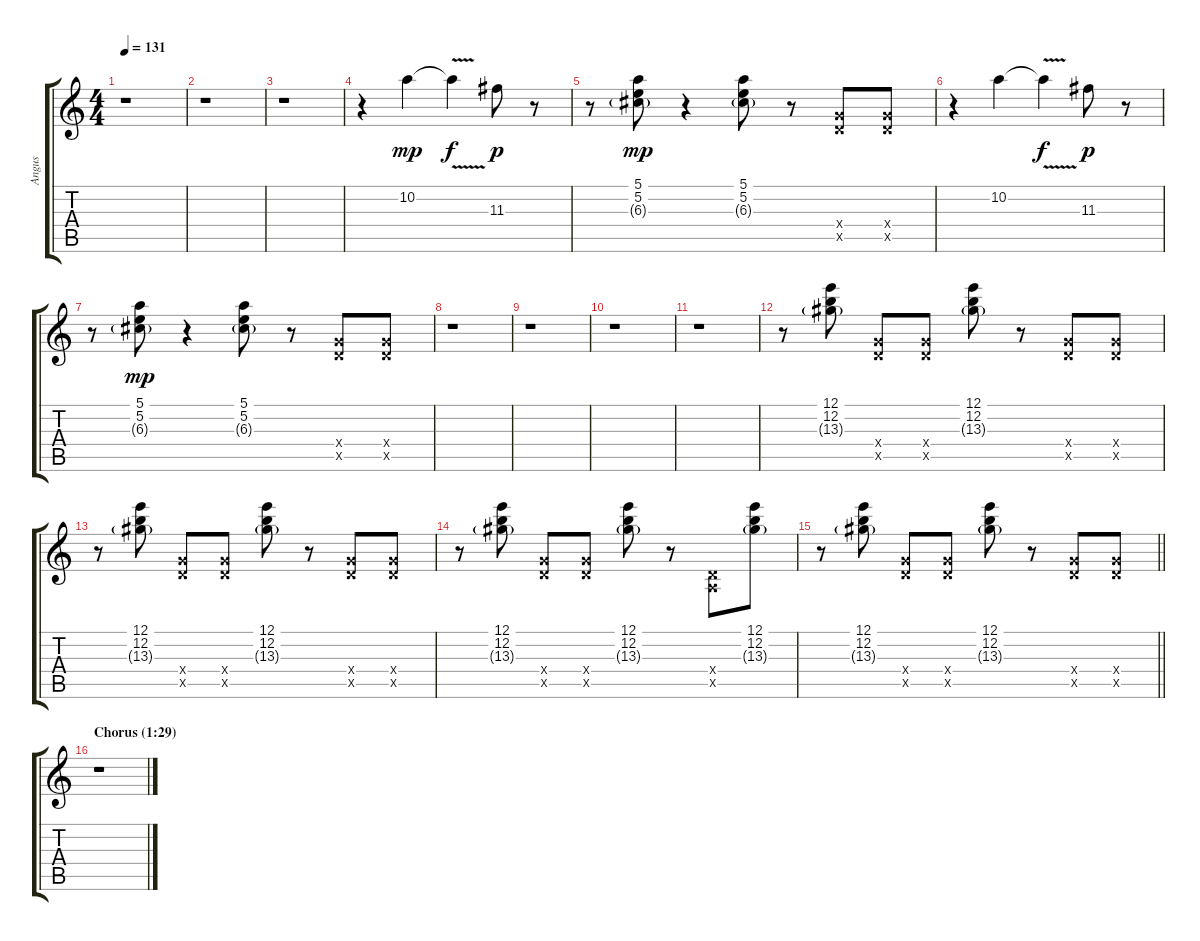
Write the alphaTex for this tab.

\track ("Angus" "Angus") {instrument distortionguitar}
\staff {score tabs}
\tuning (E4 B3 G3 D3 A2 E2) {hide}
\ts (4 4)
\tempo 131
\clef g2
\ks c
r.1{dy mp} |
r.1 |
r.1 |
r.4 10.2.4 10.2{v t}.4{dy f} 11.3.8{dy p} r.8 |
r.8 (5.1 5.2 6.3{g}).8{dy mp} r.4 (5.1 5.2 6.3{g}).8 r.8 (5.4{x} 5.5{x}).8 (5.4{x} 5.5{x}).8 |
r.4 10.2.4 10.2{v t}.4{dy f} 11.3.8{dy p} r.8 |
r.8 (5.1 5.2 6.3{g}).8{dy mp} r.4 (5.1 5.2 6.3{g}).8 r.8 (5.4{x} 5.5{x}).8 (5.4{x} 5.5{x}).8 |
r.1 |
r.1 |
r.1 |
r.1 |
r.8 (12.1 12.2 13.3{g}).8 (5.4{x} 5.5{x}).8 (5.4{x} 5.5{x}).8 (12.1 12.2 13.3{g}).8 r.8 (5.4{x} 5.5{x}).8 (5.4{x} 5.5{x}).8 |
r.8 (12.1 12.2 13.3{g}).8 (5.4{x} 5.5{x}).8 (5.4{x} 5.5{x}).8 (12.1 12.2 13.3{g}).8 r.8 (5.4{x} 5.5{x}).8 (5.4{x} 5.5{x}).8 |
r.8 (12.1 12.2 13.3{g}).8 (5.4{x} 5.5{x}).8 (5.4{x} 5.5{x}).8 (12.1 12.2 13.3{g}).8 r.8 (0.4{x} 0.5{x}).8 (12.1 12.2 13.3{g}).8 |
\barLineRight lightlight
r.8 (12.1 12.2 13.3{g}).8 (5.4{x} 5.5{x}).8 (5.4{x} 5.5{x}).8 (12.1 12.2 13.3{g}).8 r.8 (5.4{x} 5.5{x}).8 (5.4{x} 5.5{x}).8 |
\section ("" "Chorus (1:29)")
r.1
